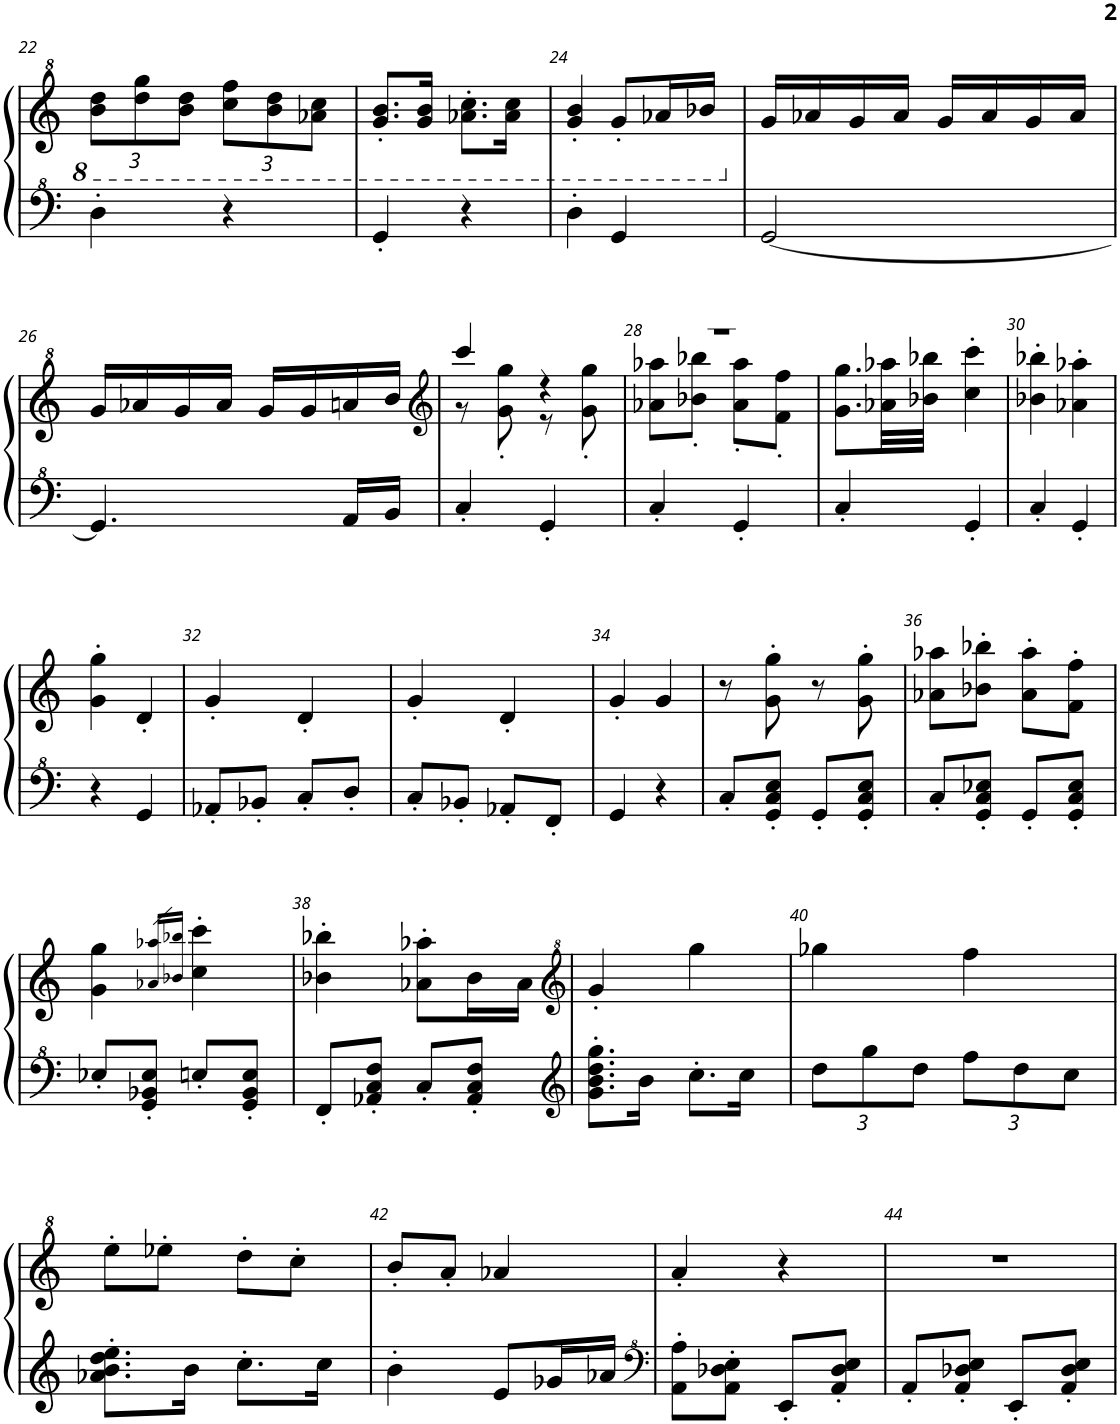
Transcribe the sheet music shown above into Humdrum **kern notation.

**kern	**kern
*part1	*part1
*staff2	*staff1
*I"Piano, Right	*
*I'Pno.	*
!!LO:PB:g=z
*clefF^4	*clefG^2
*k[]	*k[]
*M2/4	*M2/4
*	*Xbrackettup
=22	=22
4d'\	12b\ 12dd\L
.	12dd\ 12gg\
.	12b\ 12dd\J
4r	12cc\ 12ff\L
.	12b\ 12dd\
.	12a-X\ 12cc\J
=23	=23
4G'/	8.g/' 8.b/'L
.	16g/ 16b/Jk
4r	8.a-X\' 8.cc\'L
.	16a-\ 16cc\Jk
=24	=24
4d'\	4g/' 4b/'
4G/	8g'/L
.	16a-X/L
.	16b-X/JJ
=25	=25
[2G/	16gg/LL
.	16aa-X/
.	16gg/
.	16aa-/JJ
.	16gg/LL
.	16aa-/
.	16gg/
.	16aa-/JJ
!!LO:LB:g=z
=26	=26
4.G/]	16gg/LL
.	16aa-X/
.	16gg/
.	16aa-/JJ
.	16gg/LL
.	16gg/
16A/LL	16aan/
16B/JJ	16bb/JJ
=27	=27
*	*clefG2
*	*^
4c'/	4ccc/	8r
.	.	8g\' 8gg\'
4G'/	4r	8r
.	.	8g\' 8gg\'
=28	=28	=28
4c'/	2r	8a-X\ 8aa-X\L
.	.	8b-X\' 8bb-X\'J
4G'/	.	8a-\' 8aa-\'L
.	.	8f\' 8ff\'J
*	*v	*v
=29	=29
4c'/	8.g\ 8.gg\L
.	32a-X\ 32aa-X\LL
.	32b-X\ 32bb-X\JJJ
4G'/	4cc\' 4ccc\'
=30	=30
4c'/	4b-X\' 4bb-X\'
4G'/	4a-X\' 4aa-X\'
!!LO:LB:g=z
=31	=31
4r	4g\' 4gg\'
4G/	4d'/
=32	=32
8A-X'/L	4g'/
8B-X'/J	.
8c'/L	4d'/
8d'/J	.
=33	=33
8c'/L	4g'/
8B-X'/J	.
8A-X'/L	4d'/
8F'/J	.
=34	=34
4G/	4g'/
4r	4g/
=35	=35
8c'/L	8r
8G/' 8c/' 8e/'J	8g\' 8gg\'
8G'/L	8r
8G/' 8c/' 8e/'J	8g\' 8gg\'
=36	=36
8c'/L	8a-X\ 8aa-X\L
8G/' 8c/' 8e-X/'J	8b-X\' 8bb-X\'J
8G'/L	8a-\' 8aa-\'L
8G/' 8c/' 8e-/'J	8f\' 8ff\'J
!!LO:LB:g=z
=37	=37
8e-X'/L	4g\ 4gg\
8G/' 8B-X/' 8e-/'J	.
.	16qa-X/ 16qaa-X/LL
.	16qb-X/ 16qbb-X/JJ
8en'/L	4cc\' 4ccc\'
8G/' 8B-/' 8e/'J	.
=38	=38
8F'/L	4b-X\' 4bb-X\'
8A-X/' 8c/' 8f/'J	.
8c'/L	8a-X\' 8aa-X\'L
8A-/' 8c/' 8f/'J	16b-\L
.	16a-\JJ
=39	=39
*clefG2	*clefG^2
8.g\' 8.b\' 8.dd\' 8.gg\'L	4gg'/
16b\Jk	.
8.cc'\L	4ggg\
16cc\Jk	.
=40	=40
*Xbrackettup	*
12dd\L	4ggg-X\
12gg\	.
12dd\J	.
12ff\L	4fff\
12dd\	.
12cc\J	.
!!LO:LB:g=z
=41	=41
8.a-X\' 8.b\' 8.dd\' 8.ee\'L	8eee'\L
.	8eee-X'\J
16b\Jk	.
8.cc'\L	8ddd'\L
.	8ccc'\J
16cc\Jk	.
=42	=42
4b'\	8bb'/L
.	8aa'/J
8e/L	4aa-X/
16g-X/L	.
16a-X/JJ	.
=43	=43
*clefF^4	*
8A\' 8a\'L	4aa'/
8A\' 8d-X\' 8e\'J	.
8E'/L	4r
8A/' 8d-/' 8e/'J	.
=44	=44
8A'/L	2r
8A/' 8d-X/' 8e/'J	.
8E'/L	.
8A/' 8d-/' 8e/'J	.
=	=
*-	*-
